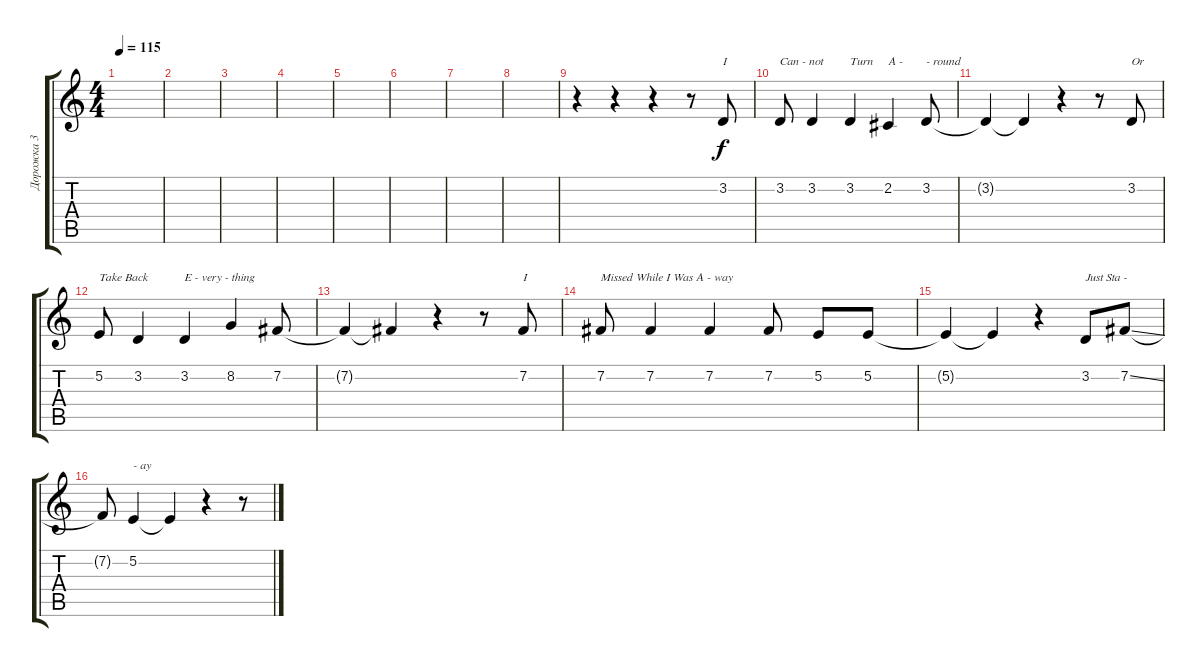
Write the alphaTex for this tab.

\track ("Дорожка 3" "Дорожка 3") {instrument voiceoohs}
\staff {score tabs}
\tuning (E4 B3 G3 D3 A2 E2) {hide}
\ts (4 4)
\tempo 115
\clef g2
\ks c
|
|
|
|
|
|
|
|
r.4 r.4 r.4 r.8 3.2.8{txt "I"} |
3.2.8{txt "Can - not"} 3.2.4 3.2.4{txt "Turn"} 2.2.4{txt "A -"} 3.2.8{txt "- round"} |
3.2{t}.4 3.2{t}.4 r.4 r.8 3.2.8{txt "Or"} |
5.2.8{txt "Take Back"} 3.2.4 3.2.4{txt "E - very - thing"} 8.2.4 7.2.8 |
7.2{t}.4 7.2{t}.4 r.4 r.8 7.2.8{txt "I"} |
7.2.8{txt "Missed While I Was A - way"} 7.2.4 7.2.4 7.2.8 5.2.8 5.2.8 |
5.2{t}.4 5.2{t}.4 r.4 3.2.8{txt "Just Sta -"} 7.2{ss}.8 |
7.2{t}.8 5.2.4{txt "- ay"} 5.2{t}.4 r.4 r.8
